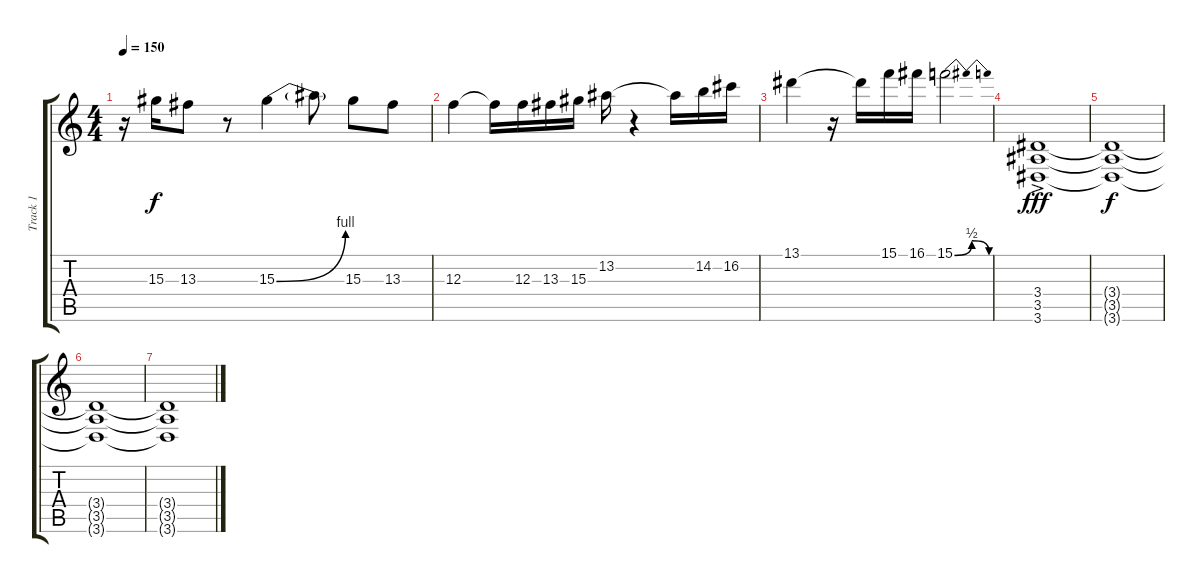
\track ("Track 1" "Track 1") {instrument overdrivenguitar}
\staff {score tabs}
\tuning (D4 A3 F3 C3 G2 C2) {hide}
\ts (4 4)
\tempo 150
\clef g2
\ks c
r.16{dy f} 15.3{t}.16 13.3.8 r.8 15.3{be (bend 0 0 60 4)}.4 15.3{t}.8 15.3.8 13.3.8 |
12.3.4 12.3{t}.16 12.3.16 13.3.16 15.3.16 13.2.16 r.4 13.2{t}.16 14.2.16 16.2.16 |
13.1.4 r.16 13.1{t}.16 15.1.16 16.1.16 15.1{be (bendrelease 0 0 30 2 30 2 60 0)}.2 |
(3.4{ac} 3.5{ac} 3.6{ac}).1{dy fff} |
(3.4{t} 3.5{t} 3.6{t}).1{dy f} |
(3.4{t} 3.5{t} 3.6{t}).1 |
(3.4{t} 3.5{t} 3.6{t}).1
